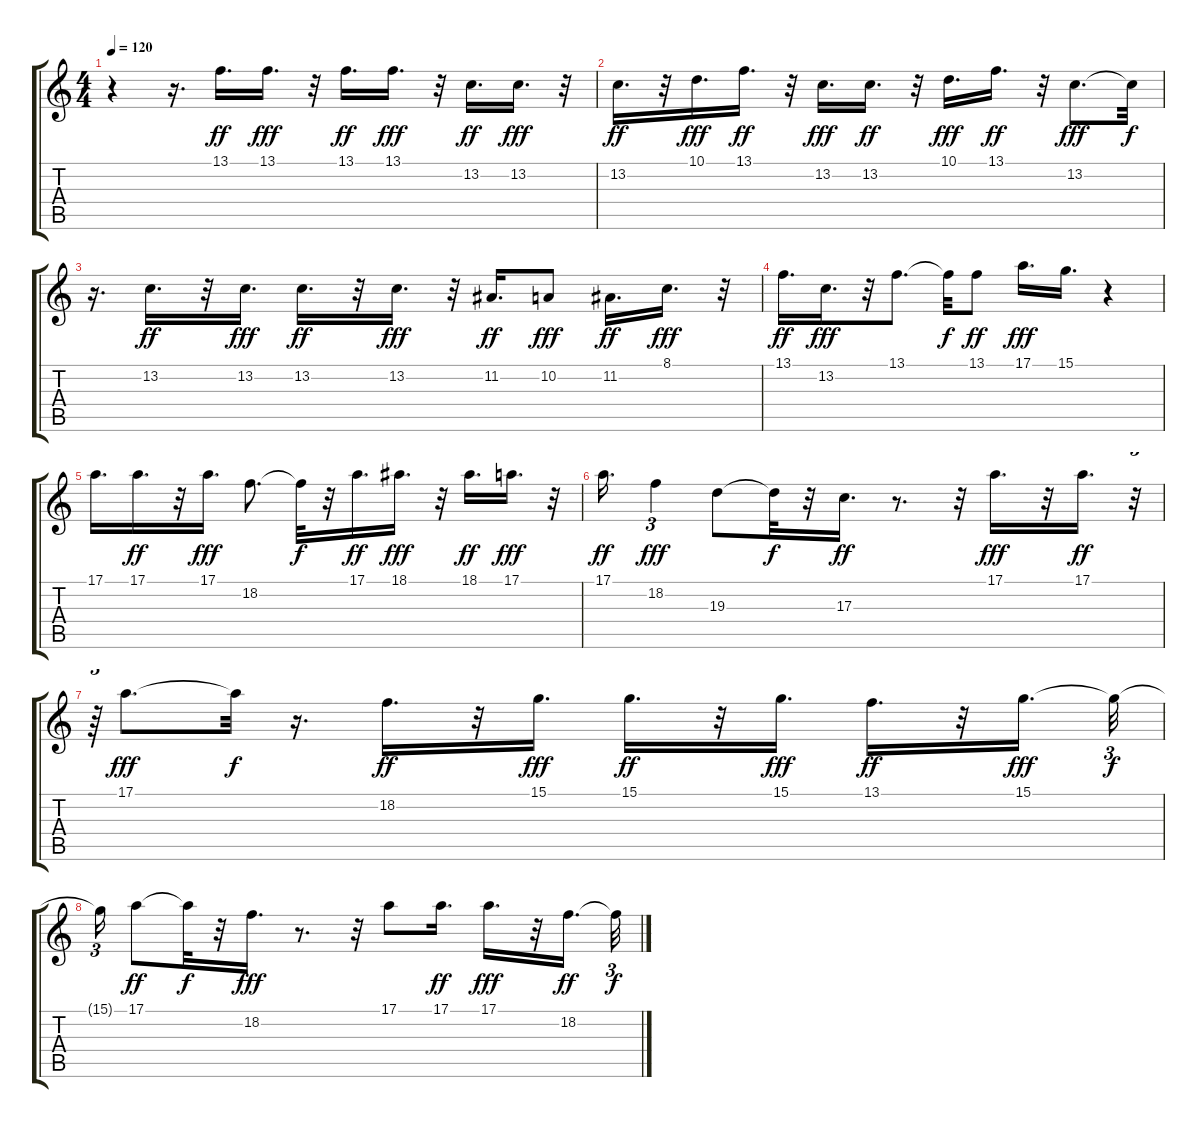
\track "" {instrument lead2sawtooth}
\staff {score tabs}
\tuning (E4 B3 G3 D3 A2 E2) {hide}
\ts (4 4)
\tempo 120
\clef g2
\ks c
r.4{dy f} r.16{d} 13.1.16{d dy ff} 13.1.16{d dy fff} r.32 13.1.16{d dy ff} 13.1.16{d dy fff} r.32 13.2.16{d dy ff} 13.2.16{d dy fff} r.32 |
13.2.16{d dy ff} r.32 10.1.16{d dy fff} 13.1.16{d dy ff} r.32 13.2.16{d dy fff} 13.2.16{d dy ff} r.32 10.1.16{d dy fff} 13.1.16{d dy ff} r.32 13.2.8{d dy fff} 13.2{t}.32{dy f} |
r.16{d} 13.2.16{d dy ff} r.32 13.2.16{d dy fff} 13.2.16{d dy ff} r.32 13.2.16{d dy fff} r.32 11.2.16{d dy ff} 10.2.8{dy fff} 11.2.16{d dy ff} 8.1.16{d dy fff} r.32 |
13.1.16{d dy ff} 13.2.16{d dy fff} r.32 13.1.8{d} 13.1{t}.32{dy f} 13.1.8{dy ff} 17.1.16{d dy fff} 15.1.16{d} r.4 |
17.1.16{d} 17.1.16{d dy ff} r.32 17.1.16{d dy fff} 18.2.8{d} 18.2{t}.32{dy f} r.32 17.1.16{d dy ff} 18.1.16{d dy fff} r.32 18.1.16{d dy ff} 17.1.16{d dy fff} r.32 |
17.1.16{d dy ff} 18.2.4{tu (3 2) dy fff} 19.3.8 19.3{t}.32{dy f} r.32 17.3.16{d dy ff} r.8{d} r.32 17.1.16{d dy fff} r.32 17.1.16{d dy ff} r.32{tu (3 2)} |
r.64{tu (3 2)} 17.1.8{d dy fff} 17.1{t}.32{dy f} r.16{d} 18.2.16{d dy ff} r.32 15.1.16{d dy fff} 15.1.16{d dy ff} r.32 15.1.16{d dy fff} 13.1.16{d dy ff} r.32 15.1.16{d dy fff} 15.1{t}.32{tu (3 2) dy f} |
15.1{t}.16{tu (3 2)} 17.1.8{dy ff} 17.1{t}.32{dy f} r.32 18.2.16{d dy fff} r.8{d} r.32 17.1.8 17.1.16{d dy ff} 17.1.16{d dy fff} r.32 18.2.16{d dy ff} 18.2{t}.32{tu (3 2) dy f}
